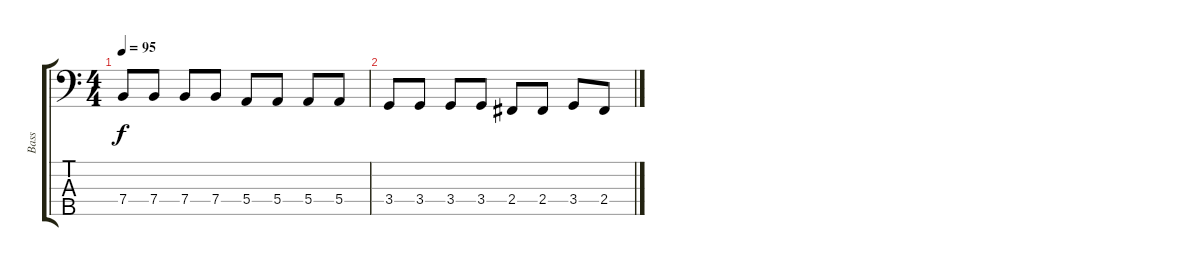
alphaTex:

\track ("Bass" "Bass") {instrument electricbasspick}
\staff {score tabs}
\tuning (G2 D2 A1 E1 B0) {hide}
\ts (4 4)
\tempo 95
\clef f4
\ks c
7.4.8{dy f} 7.4.8 7.4.8 7.4.8 5.4.8 5.4.8 5.4.8 5.4.8 |
3.4.8 3.4.8 3.4.8 3.4.8 2.4.8 2.4.8 3.4.8 2.4.8
